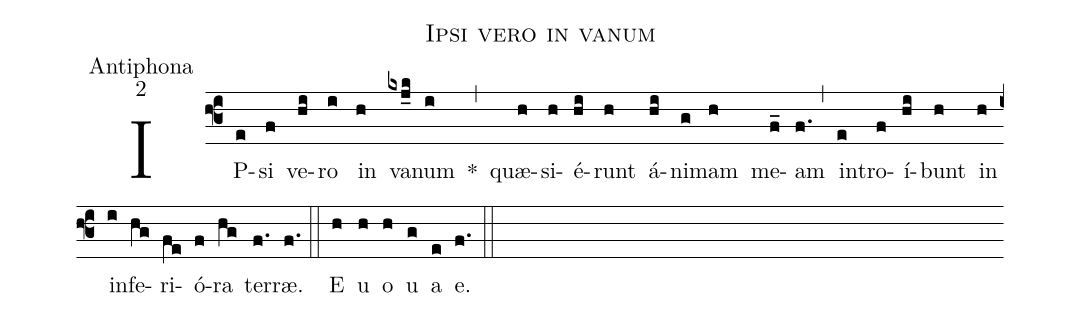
name:Ipsi vero in vanum;
office-part:Antiphona;
mode:2;
%%
(f3)IP(e)si(f) ve(hi)ro(i) in(h) va(kxj_k)num(i) *(,) quæ(h)si(h)é(hi)runt(h) á(hi)ni(g)mam(h) me(f_)am(f.) (,) in(e)tro(f)í(hi)bunt(h) in(h) in(i)fe(hg)ri(fe)ó(f)ra(hg) ter(f.)ræ.(f.) (::) <eu>E(h) u(h) o(h) u(g) a(e) e.</eu>(f.) (::)
